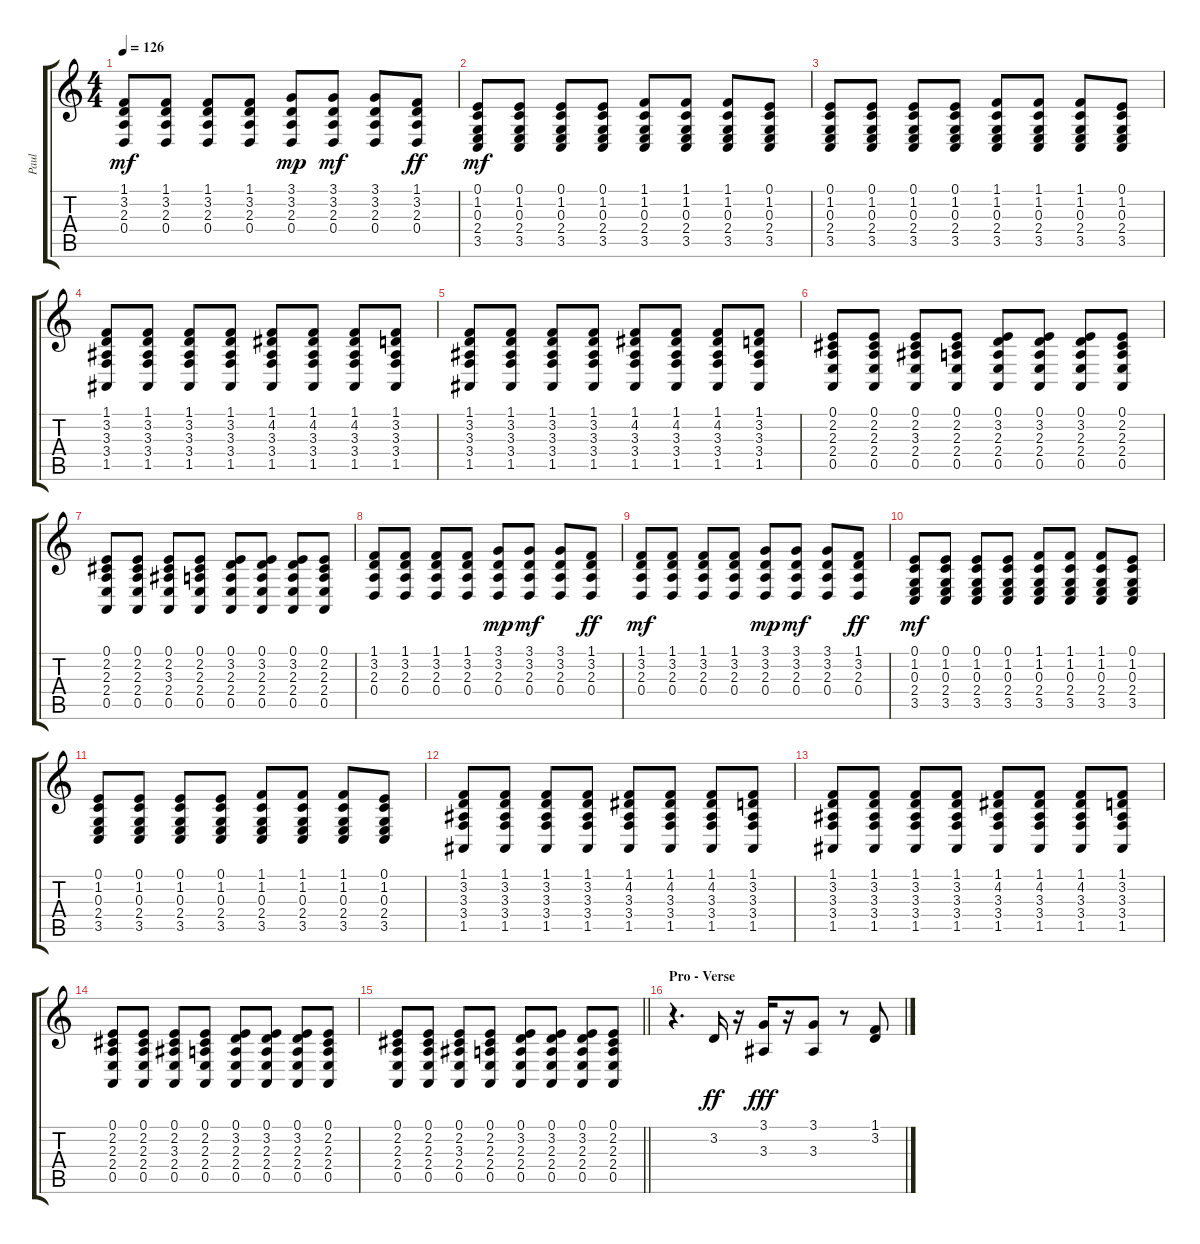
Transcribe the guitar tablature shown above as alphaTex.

\track ("Paul" "Paul") {instrument brightacousticpiano}
\staff {score tabs}
\tuning (E4 B3 G3 D3 A2 E2) {hide}
\ts (4 4)
\tempo 126
\clef g2
\ks c
(1.1 3.2 2.3 0.4).8{dy mf} (1.1 3.2 2.3 0.4).8 (1.1 3.2 2.3 0.4).8 (1.1 3.2 2.3 0.4).8 (3.1 3.2 2.3 0.4).8{dy mp} (3.1 3.2 2.3 0.4).8{dy mf} (3.1 3.2 2.3 0.4).8 (1.1 3.2 2.3 0.4).8{dy ff} |
(0.1 1.2 0.3 2.4 3.5).8{dy mf} (0.1 1.2 0.3 2.4 3.5).8 (0.1 1.2 0.3 2.4 3.5).8 (0.1 1.2 0.3 2.4 3.5).8 (1.1 1.2 0.3 2.4 3.5).8 (1.1 1.2 0.3 2.4 3.5).8 (1.1 1.2 0.3 2.4 3.5).8 (0.1 1.2 0.3 2.4 3.5).8 |
(0.1 1.2 0.3 2.4 3.5).8 (0.1 1.2 0.3 2.4 3.5).8 (0.1 1.2 0.3 2.4 3.5).8 (0.1 1.2 0.3 2.4 3.5).8 (1.1 1.2 0.3 2.4 3.5).8 (1.1 1.2 0.3 2.4 3.5).8 (1.1 1.2 0.3 2.4 3.5).8 (0.1 1.2 0.3 2.4 3.5).8 |
(1.1 3.2 3.3 3.4 1.5).8 (1.1 3.2 3.3 3.4 1.5).8 (1.1 3.2 3.3 3.4 1.5).8 (1.1 3.2 3.3 3.4 1.5).8 (1.1 4.2 3.3 3.4 1.5).8 (1.1 4.2 3.3 3.4 1.5).8 (1.1 4.2 3.3 3.4 1.5).8 (1.1 3.2 3.3 3.4 1.5).8 |
(1.1 3.2 3.3 3.4 1.5).8 (1.1 3.2 3.3 3.4 1.5).8 (1.1 3.2 3.3 3.4 1.5).8 (1.1 3.2 3.3 3.4 1.5).8 (1.1 4.2 3.3 3.4 1.5).8 (1.1 4.2 3.3 3.4 1.5).8 (1.1 4.2 3.3 3.4 1.5).8 (1.1 3.2 3.3 3.4 1.5).8 |
(0.1 2.2 2.3 2.4 0.5).8 (0.1 2.2 2.3 2.4 0.5).8 (0.1 2.2 3.3 2.4 0.5).8 (0.1 2.2 2.3 2.4 0.5).8 (0.1 3.2 2.3 2.4 0.5).8 (0.1 3.2 2.3 2.4 0.5).8 (0.1 3.2 2.3 2.4 0.5).8 (0.1 2.2 2.3 2.4 0.5).8 |
(0.1 2.2 2.3 2.4 0.5).8 (0.1 2.2 2.3 2.4 0.5).8 (0.1 2.2 3.3 2.4 0.5).8 (0.1 2.2 2.3 2.4 0.5).8 (0.1 3.2 2.3 2.4 0.5).8 (0.1 3.2 2.3 2.4 0.5).8 (0.1 3.2 2.3 2.4 0.5).8 (0.1 2.2 2.3 2.4 0.5).8 |
(1.1 3.2 2.3 0.4).8 (1.1 3.2 2.3 0.4).8 (1.1 3.2 2.3 0.4).8 (1.1 3.2 2.3 0.4).8 (3.1 3.2 2.3 0.4).8{dy mp} (3.1 3.2 2.3 0.4).8{dy mf} (3.1 3.2 2.3 0.4).8 (1.1 3.2 2.3 0.4).8{dy ff} |
(1.1 3.2 2.3 0.4).8{dy mf} (1.1 3.2 2.3 0.4).8 (1.1 3.2 2.3 0.4).8 (1.1 3.2 2.3 0.4).8 (3.1 3.2 2.3 0.4).8{dy mp} (3.1 3.2 2.3 0.4).8{dy mf} (3.1 3.2 2.3 0.4).8 (1.1 3.2 2.3 0.4).8{dy ff} |
(0.1 1.2 0.3 2.4 3.5).8{dy mf} (0.1 1.2 0.3 2.4 3.5).8 (0.1 1.2 0.3 2.4 3.5).8 (0.1 1.2 0.3 2.4 3.5).8 (1.1 1.2 0.3 2.4 3.5).8 (1.1 1.2 0.3 2.4 3.5).8 (1.1 1.2 0.3 2.4 3.5).8 (0.1 1.2 0.3 2.4 3.5).8 |
(0.1 1.2 0.3 2.4 3.5).8 (0.1 1.2 0.3 2.4 3.5).8 (0.1 1.2 0.3 2.4 3.5).8 (0.1 1.2 0.3 2.4 3.5).8 (1.1 1.2 0.3 2.4 3.5).8 (1.1 1.2 0.3 2.4 3.5).8 (1.1 1.2 0.3 2.4 3.5).8 (0.1 1.2 0.3 2.4 3.5).8 |
(1.1 3.2 3.3 3.4 1.5).8 (1.1 3.2 3.3 3.4 1.5).8 (1.1 3.2 3.3 3.4 1.5).8 (1.1 3.2 3.3 3.4 1.5).8 (1.1 4.2 3.3 3.4 1.5).8 (1.1 4.2 3.3 3.4 1.5).8 (1.1 4.2 3.3 3.4 1.5).8 (1.1 3.2 3.3 3.4 1.5).8 |
(1.1 3.2 3.3 3.4 1.5).8 (1.1 3.2 3.3 3.4 1.5).8 (1.1 3.2 3.3 3.4 1.5).8 (1.1 3.2 3.3 3.4 1.5).8 (1.1 4.2 3.3 3.4 1.5).8 (1.1 4.2 3.3 3.4 1.5).8 (1.1 4.2 3.3 3.4 1.5).8 (1.1 3.2 3.3 3.4 1.5).8 |
(0.1 2.2 2.3 2.4 0.5).8 (0.1 2.2 2.3 2.4 0.5).8 (0.1 2.2 3.3 2.4 0.5).8 (0.1 2.2 2.3 2.4 0.5).8 (0.1 3.2 2.3 2.4 0.5).8 (0.1 3.2 2.3 2.4 0.5).8 (0.1 3.2 2.3 2.4 0.5).8 (0.1 2.2 2.3 2.4 0.5).8 |
\barLineRight lightlight
(0.1 2.2 2.3 2.4 0.5).8 (0.1 2.2 2.3 2.4 0.5).8 (0.1 2.2 3.3 2.4 0.5).8 (0.1 2.2 2.3 2.4 0.5).8 (0.1 3.2 2.3 2.4 0.5).8 (0.1 3.2 2.3 2.4 0.5).8 (0.1 3.2 2.3 2.4 0.5).8 (0.1 2.2 2.3 2.4 0.5).8 |
\section ("" "Pro - Verse")
r.4{d} 3.2.16{dy ff} r.16 (3.1 3.3).16{dy fff} r.16 (3.1 3.3).8 r.8 (1.1 3.2).8
